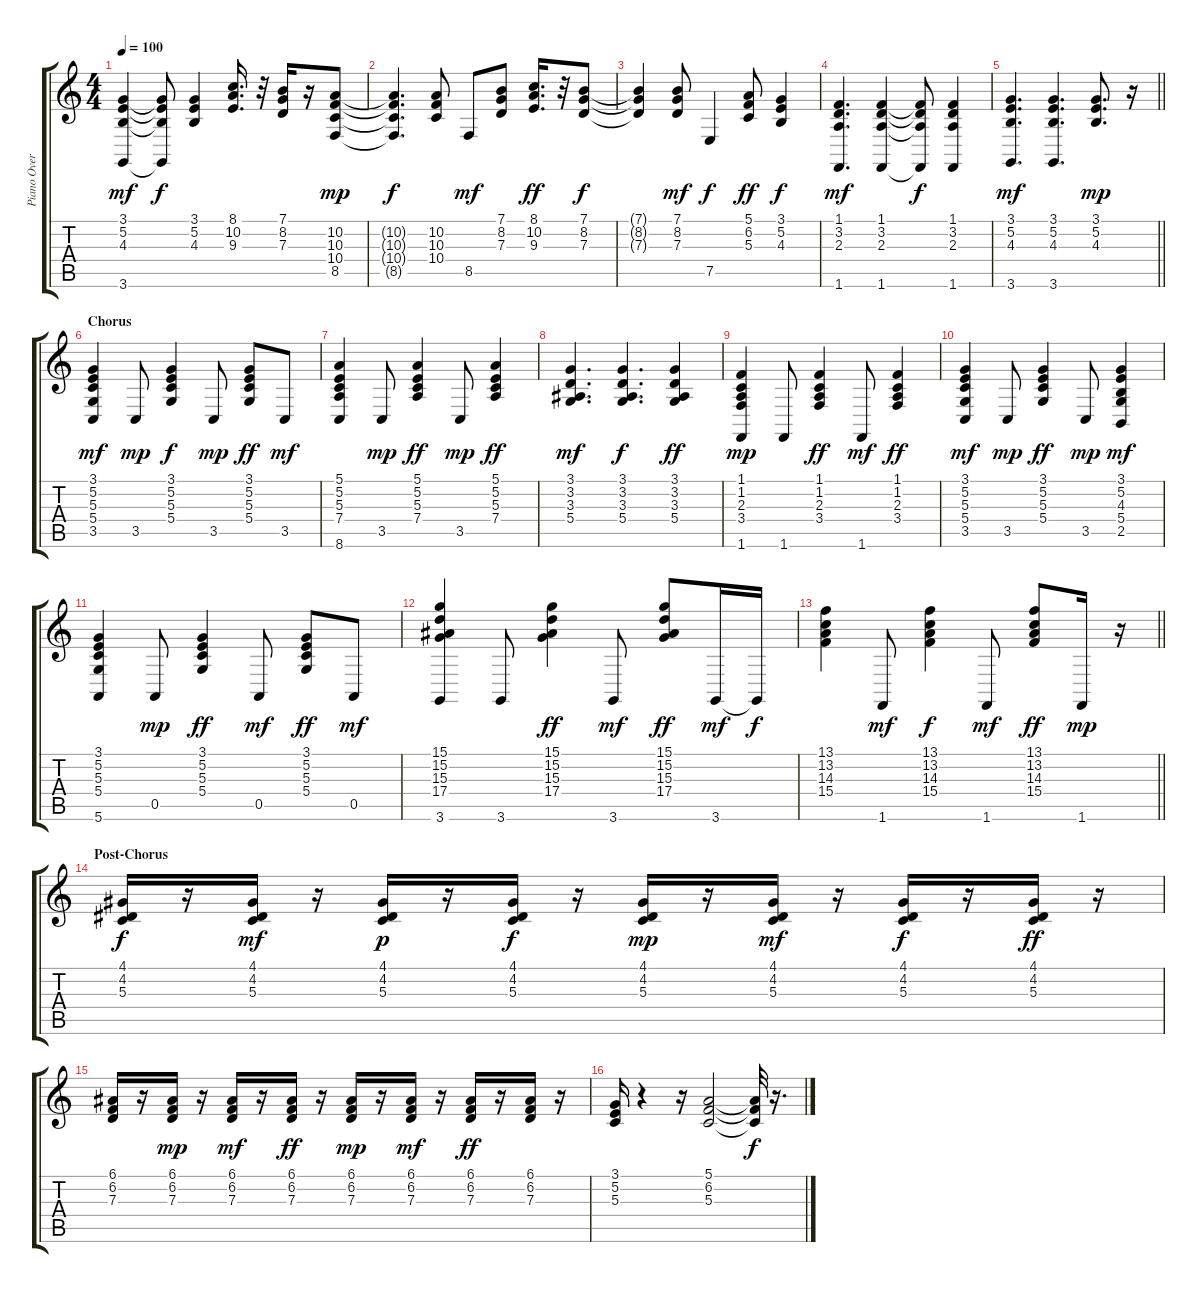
\track ("Piano Overdub (Peter Frampton)" "Piano Over") {instrument electricgrandpiano}
\staff {score tabs}
\tuning (E4 B3 G3 D3 A2 E2) {hide}
\ts (4 4)
\tempo 100
\clef g2
\ks c
(3.1 5.2 4.3 3.6).4{dy mf} (3.1{t} 5.2{t} 4.3{t} 3.6{t}).8{dy f} (3.1 5.2 4.3).4 (8.1 10.2 9.3).16{d} r.32 (7.1 8.2 7.3).16 r.16 (10.2 10.3 10.4 8.5).8{dy mp} |
(10.2{t} 10.3{t} 10.4{t} 8.5{t}).4{d dy f} (10.2 10.3 10.4).8 8.5.8{dy mf} (7.1 8.2 7.3).8 (8.1 10.2 9.3).16{d dy ff} r.32 (7.1 8.2 7.3).8{dy f} |
(7.1{t} 8.2{t} 7.3{t}).4 (7.1 8.2 7.3).8{dy mf} 7.5.4{dy f} (5.1 6.2 5.3).8{dy ff} (3.1 5.2 4.3).4{dy f} |
(1.1 3.2 2.3 1.6).4{d dy mf} (1.1 3.2 2.3 1.6).4 (1.1{t} 3.2{t} 2.3{t} 1.6{t}).8{dy f} (1.1 3.2 2.3 1.6).4 |
\barLineRight lightlight
(3.1 5.2 4.3 3.6).4{d dy mf} (3.1 5.2 4.3 3.6).4{d} (3.1 5.2 4.3).8{d dy mp} r.16 |
\section ("" "Chorus")
(3.1 5.2 5.3 5.4 3.5).4{dy mf} 3.5.8{dy mp} (3.1 5.2 5.3 5.4).4{dy f} 3.5.8{dy mp} (3.1 5.2 5.3 5.4).8{dy ff} 3.5.8{dy mf} |
(5.1 5.2 5.3 7.4 8.6).4 3.5.8{dy mp} (5.1 5.2 5.3 7.4).4{dy ff} 3.5.8{dy mp} (5.1 5.2 5.3 7.4).4{dy ff} |
(3.1 3.2 3.3 5.4).4{d dy mf} (3.1 3.2 3.3 5.4).4{d dy f} (3.1 3.2 3.3 5.4).4{dy ff} |
(1.1 1.2 2.3 3.4 1.6).4{dy mp} 1.6.8 (1.1 1.2 2.3 3.4).4{dy ff} 1.6.8{dy mf} (1.1 1.2 2.3 3.4).4{dy ff} |
(3.1 5.2 5.3 5.4 3.5).4{dy mf} 3.5.8{dy mp} (3.1 5.2 5.3 5.4).4{dy ff} 3.5.8{dy mp} (3.1 5.2 4.3 5.4 2.5).4{dy mf} |
(3.1 5.2 5.3 5.4 5.6).4 0.5.8{dy mp} (3.1 5.2 5.3 5.4).4{dy ff} 0.5.8{dy mf} (3.1 5.2 5.3 5.4).8{dy ff} 0.5.8{dy mf} |
(15.1 15.2 15.3 17.4 3.6).4 3.6.8 (15.1 15.2 15.3 17.4).4{dy ff} 3.6.8{dy mf} (15.1 15.2 15.3 17.4).8{dy ff} 3.6.16{dy mf} 3.6{t}.16{dy f} |
\barLineRight lightlight
(13.1 13.2 14.3 15.4).4 1.6.8{dy mf} (13.1 13.2 14.3 15.4).4{dy f} 1.6.8{dy mf} (13.1 13.2 14.3 15.4).8{dy ff} 1.6.16{dy mp} r.16 |
\section ("" "Post-Chorus")
(4.1 4.2 5.3).16{dy f} r.16 (4.1 4.2 5.3).16{dy mf} r.16 (4.1 4.2 5.3).16{dy p} r.16 (4.1 4.2 5.3).16{dy f} r.16 (4.1 4.2 5.3).16{dy mp} r.16 (4.1 4.2 5.3).16{dy mf} r.16 (4.1 4.2 5.3).16{dy f} r.16 (4.1 4.2 5.3).16{dy ff} r.16 |
(6.1 6.2 7.3).16 r.16 (6.1 6.2 7.3).16{dy mp} r.16 (6.1 6.2 7.3).16{dy mf} r.16 (6.1 6.2 7.3).16{dy ff} r.16 (6.1 6.2 7.3).16{dy mp} r.16 (6.1 6.2 7.3).16{dy mf} r.16 (6.1 6.2 7.3).16{dy ff} r.16 (6.1 6.2 7.3).16 r.16 |
(3.1 5.2 5.3).16 r.4 r.16 (5.1 6.2 5.3).2 (5.1{t} 6.2{t} 5.3{t}).32{dy f} r.16{d}
